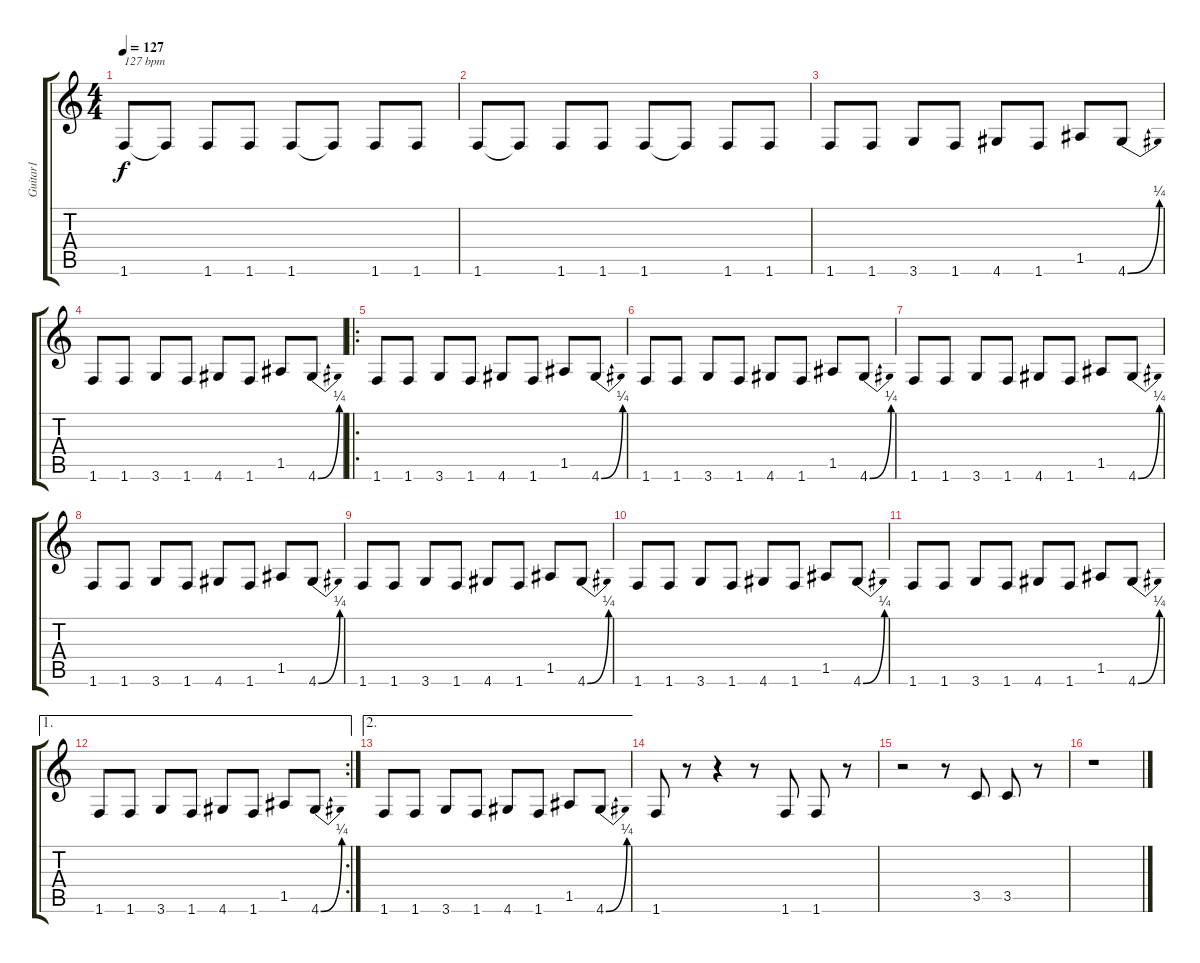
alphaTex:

\track ("Guitar1" "Guitar1") {instrument overdrivenguitar}
\staff {score tabs}
\tuning (E4 B3 G3 D3 A2 E2) {hide}
\ts (4 4)
\tempo 127
\clef g2
\ks c
1.6.8{txt "127 bpm" dy f instrument overdrivenguitar} 1.6{t}.8 1.6.8 1.6.8 1.6.8 1.6{t}.8 1.6.8 1.6.8 |
1.6.8 1.6{t}.8 1.6.8 1.6.8 1.6.8 1.6{t}.8 1.6.8 1.6.8 |
1.6.8 1.6.8 3.6.8 1.6.8 4.6.8 1.6.8 1.5.8 4.6{be (bend 0 0 60 1)}.8 |
1.6.8 1.6.8 3.6.8 1.6.8 4.6.8 1.6.8 1.5.8 4.6{be (bend 0 0 60 1)}.8 |
\ro
1.6.8 1.6.8 3.6.8 1.6.8 4.6.8 1.6.8 1.5.8 4.6{be (bend 0 0 60 1)}.8 |
1.6.8 1.6.8 3.6.8 1.6.8 4.6.8 1.6.8 1.5.8 4.6{be (bend 0 0 60 1)}.8 |
1.6.8 1.6.8 3.6.8 1.6.8 4.6.8 1.6.8 1.5.8 4.6{be (bend 0 0 60 1)}.8 |
1.6.8 1.6.8 3.6.8 1.6.8 4.6.8 1.6.8 1.5.8 4.6{be (bend 0 0 60 1)}.8 |
1.6.8 1.6.8 3.6.8 1.6.8 4.6.8 1.6.8 1.5.8 4.6{be (bend 0 0 60 1)}.8 |
1.6.8 1.6.8 3.6.8 1.6.8 4.6.8 1.6.8 1.5.8 4.6{be (bend 0 0 60 1)}.8 |
1.6.8 1.6.8 3.6.8 1.6.8 4.6.8 1.6.8 1.5.8 4.6{be (bend 0 0 60 1)}.8 |
\ae 1
\rc 2
1.6.8 1.6.8 3.6.8 1.6.8 4.6.8 1.6.8 1.5.8 4.6{be (bend 0 0 60 1)}.8 |
\ae 2
1.6.8 1.6.8 3.6.8 1.6.8 4.6.8 1.6.8 1.5.8 4.6{be (bend 0 0 60 1)}.8 |
1.6.8 r.8 r.4 r.8 1.6.8 1.6.8 r.8 |
r.2 r.8 3.5.8 3.5.8 r.8 |
r.1
